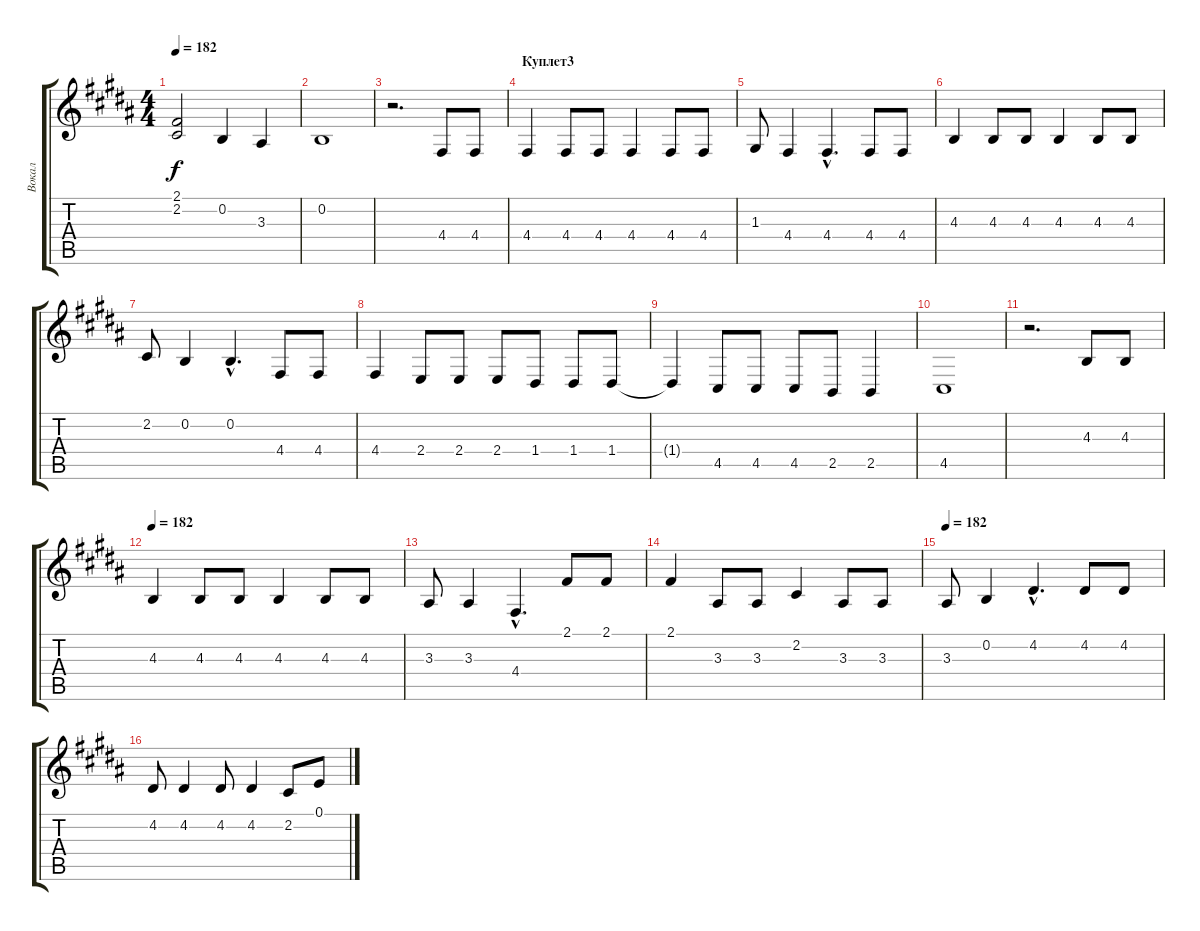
\track ("Вокал" "Вокал") {instrument clarinet}
\staff {score tabs}
\tuning (E4 B3 G3 D3 A2 E2) {hide}
\ts (4 4)
\tempo 182
\clef g2
\ks b
(2.1{t} 2.2{t}).2{dy f} 0.2.4 3.3.4 |
0.2.1 |
r.2{d} 4.4.8 4.4.8 |
\section ("" "Куплет3")
4.4.4 4.4.8 4.4.8 4.4.4 4.4.8 4.4.8 |
1.3.8 4.4.4 4.4{hac}.4{d} 4.4.8 4.4.8 |
4.3.4 4.3.8 4.3.8 4.3.4 4.3.8 4.3.8 |
2.2.8 0.2.4 0.2{hac}.4{d} 4.4.8 4.4.8 |
4.4.4 2.4.8 2.4.8 2.4.8 1.4.8 1.4.8 1.4.8 |
1.4{t}.4 4.5.8 4.5.8 4.5.8 2.5.8 2.5.4 |
4.5.1 |
r.2{d} 4.3.8 4.3.8 |
\tempo 182
4.3.4 4.3.8 4.3.8 4.3.4 4.3.8 4.3.8 |
3.3.8 3.3.4 4.4{hac}.4{d} 2.1.8 2.1.8 |
2.1.4 3.3.8 3.3.8 2.2.4 3.3.8 3.3.8 |
\tempo 182
3.3.8 0.2.4 4.2{hac}.4{d} 4.2.8 4.2.8 |
4.2.8 4.2.4 4.2.8 4.2.4 2.2.8 0.1.8
